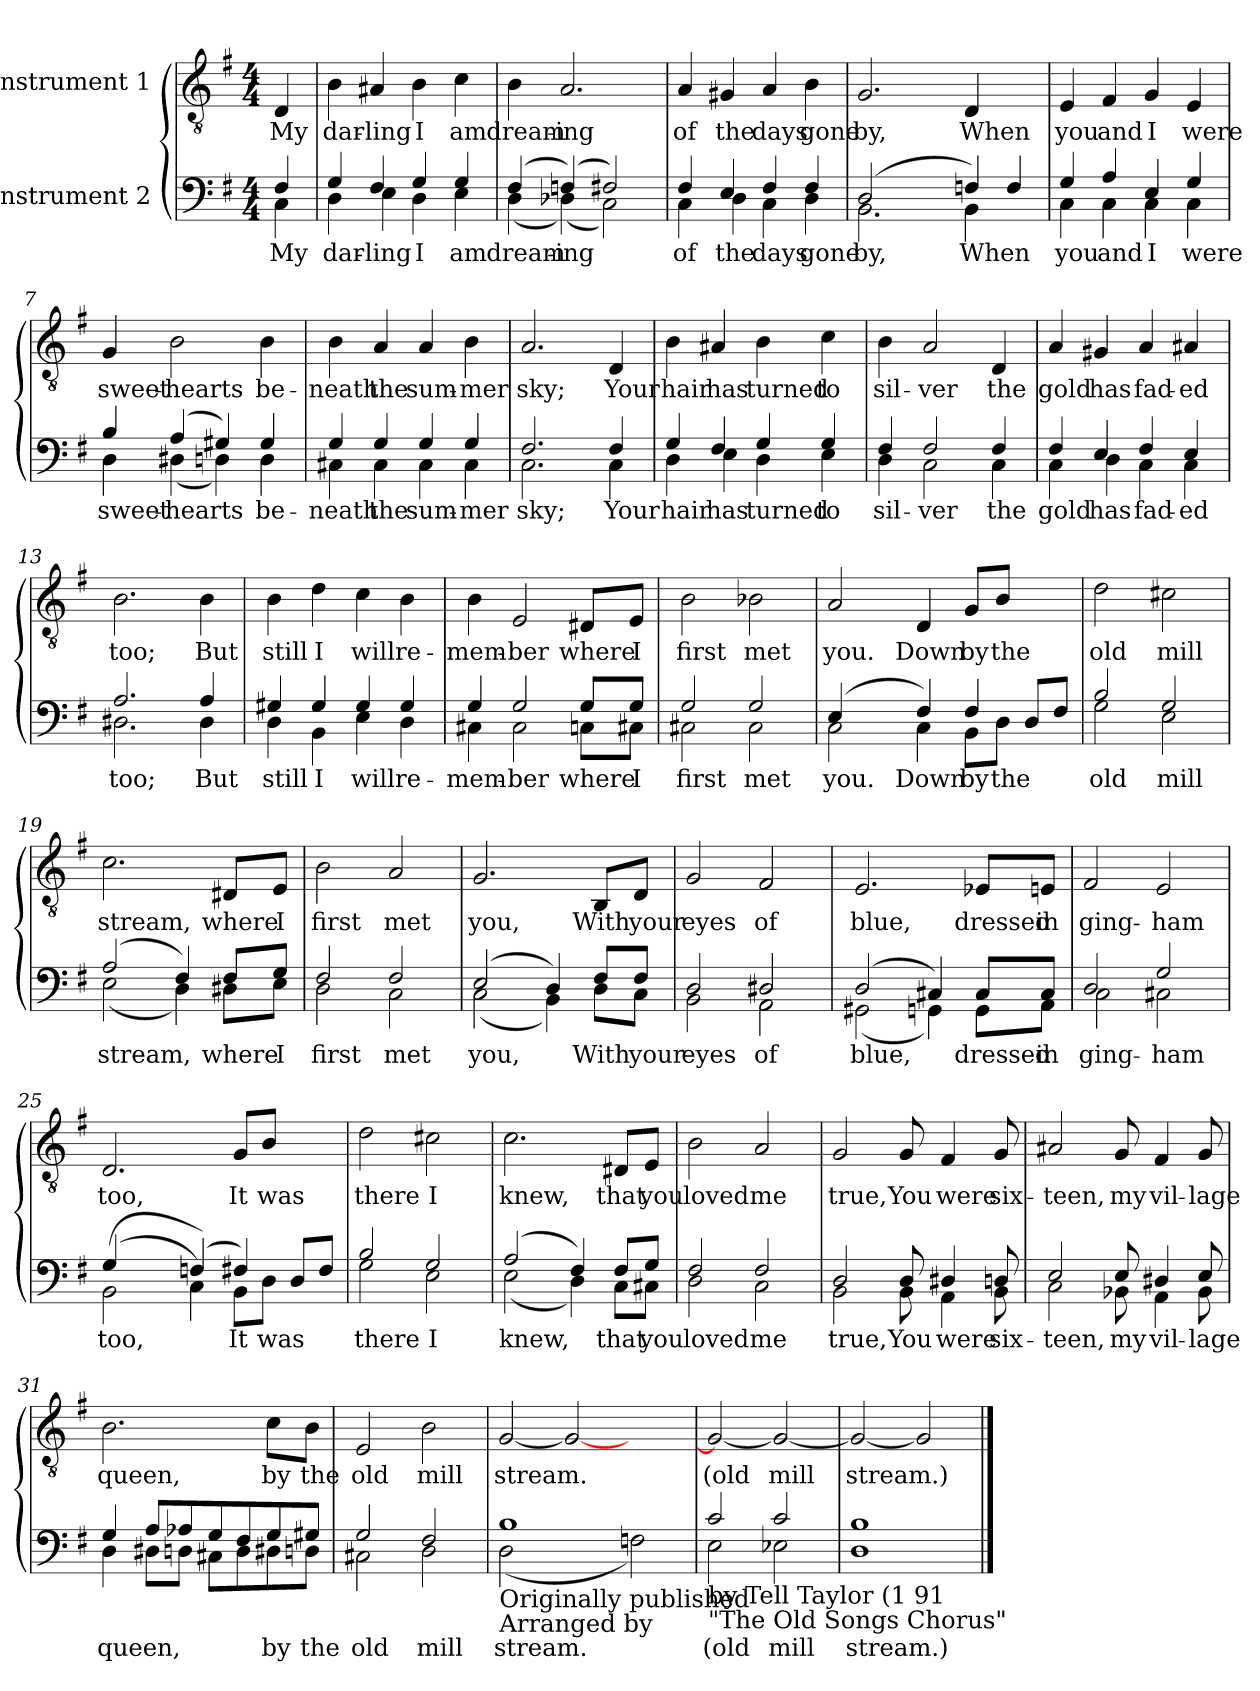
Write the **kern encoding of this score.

**kern	**text	**kern	**text
*part2	*part2	*part1	*part1
*staff2	*staff2	*staff1	*staff1
*I"Instrument 2	*	*I"Instrument 1	*
!!LO:PB:g=z
*stria5	*	*stria5	*
*clefF4	*	*clefGv2	*
*k[f#]	*	*k[f#]	*
*G:	*	*G:	*
*M4/4	*	*M4/4	*
=1	=1	=1	=1
*^	*	*	*
!	!	!LO:LY:a:cj	!	!LO:LY:b:cj
4F#/	4C\	My	4D/	My
=2	=2	=2	=2	=2
!	!	!LO:LY:a:cj	!	!LO:LY:b:cj
4G/	4D\	dar-	4B\	dar-
!	!	!LO:LY:a:cj	!	!LO:LY:b:cj
4F#/	4E\	-ling	4A#X/	-ling
!	!	!LO:LY:a:cj	!	!LO:LY:b:cj
4G/	4D\	I	4B\	I
!	!	!LO:LY:a:cj	!	!LO:LY:b:cj
4G/	4E\	am	4c\	am
=3	=3	=3	=3	=3
!	!	!LO:LY:a:cj	!	!LO:LY:b:cj
(>4F#/	(<4D\	dream-	4B\	dream-
!	!	!LO:LY:a:cj	!	!LO:LY:b:cj
(>4Fn/)	(<4D-X\)	-ing	2.A/	-ing
!	!	!LO:LY:a:cj	!	!
2F#X/)	2C\)	.	.	.
=4	=4	=4	=4	=4
!	!	!LO:LY:a:cj	!	!LO:LY:b:cj
4F#/	4C\	of	4A/	of
!	!	!LO:LY:a:cj	!	!LO:LY:b:cj
4E/	4D\	the	4G#X/	the
!	!	!LO:LY:a:cj	!	!LO:LY:b:cj
4F#/	4C\	days	4A/	days
!	!	!LO:LY:a:cj	!	!LO:LY:b:cj
4F#/	4D\	gone	4B\	gone
=5	=5	=5	=5	=5
!	!	!LO:LY:a:cj	!	!LO:LY:b:cj
2.BB\	(>2D/	by,	2.G/	by,
.	4ryy	.	.	.
!	!	!LO:LY:a:cj	!	!
!	!	!LO:LY:a:cj	!	!LO:LY:b:cj
4Fn/)	4BB\	When	4D/	When
4F/	4ryy	.	4ryy	.
=6	=6	=6	=6	=6
!	!	!LO:LY:a:cj	!	!LO:LY:b:cj
4G/	4C\	you	4E/	you
!	!	!LO:LY:a:cj	!	!LO:LY:b:cj
4A/	4C\	and	4F#/	and
!	!	!LO:LY:a:cj	!	!LO:LY:b:cj
4E/	4C\	I	4G/	I
!	!	!LO:LY:a:cj	!	!LO:LY:b:cj
4G/	4C\	were	4E/	were
!!LO:LB:g=z
=7	=7	=7	=7	=7
!	!	!LO:LY:a:cj	!	!LO:LY:b:cj
4B/	4D\	sweet-	4G/	sweet-
!	!	!LO:LY:a:cj	!	!LO:LY:b:cj
(>4A/	(<4D#X\	-hearts	2B\	-hearts
!	!	!LO:LY:a:cj	!	!
4G#X/)	4Dn\)	.	.	.
!	!	!LO:LY:a:cj	!	!LO:LY:b:cj
4G#/	4D\	be-	4B\	be-
=8	=8	=8	=8	=8
!	!	!LO:LY:a:cj	!	!LO:LY:b:cj
4G/	4C#X\	-neath	4B\	-neath
!	!	!LO:LY:a:cj	!	!LO:LY:b:cj
4G/	4C#\	the	4A/	the
!	!	!LO:LY:a:cj	!	!LO:LY:b:cj
4G/	4C#\	sum-	4A/	sum-
!	!	!LO:LY:a:cj	!	!LO:LY:b:cj
4G/	4C#\	-mer	4B\	-mer
=9	=9	=9	=9	=9
!	!	!LO:LY:a:cj	!	!LO:LY:b:cj
2.F#/	2.C\	sky;	2.A/	sky;
!	!	!LO:LY:a:cj	!	!LO:LY:b:cj
4F#/	4C\	Your	4D/	Your
=10	=10	=10	=10	=10
!	!	!LO:LY:a:cj	!	!LO:LY:b:cj
4G/	4D\	hair	4B\	hair
!	!	!LO:LY:a:cj	!	!LO:LY:b:cj
4F#/	4E\	has	4A#X/	has
!	!	!LO:LY:a:cj	!	!LO:LY:b:cj
4G/	4D\	turned	4B\	turned
!	!	!LO:LY:a:cj	!	!LO:LY:b:cj
4G/	4E<\	to	4c\	to
=11	=11	=11	=11	=11
!	!	!LO:LY:a:cj	!	!LO:LY:b:cj
4F#/	4D\	sil-	4B\	sil-
!	!	!LO:LY:a:cj	!	!LO:LY:b:cj
2F#/	2C\	-ver	2A/	-ver
!	!	!LO:LY:a:cj	!	!LO:LY:b:cj
4F#/	4C\	the	4D/	the
=12	=12	=12	=12	=12
!	!	!LO:LY:a:cj	!	!LO:LY:b:cj
4F#/	4C\	gold	4A/	gold
!	!	!LO:LY:a:cj	!	!LO:LY:b:cj
4E/	4D\	has	4G#X/	has
!	!	!LO:LY:a:cj	!	!LO:LY:b:cj
4F#/	4C\	fad-	4A/	fad-
!	!	!LO:LY:a:cj	!	!LO:LY:b:cj
4E/	4C\	-ed	4A#X/	-ed
!!LO:LB:g=z
=13	=13	=13	=13	=13
!	!	!LO:LY:a:cj	!	!LO:LY:b:cj
2.A/	2.D#X\	too;	2.B\	too;
!	!	!LO:LY:a:cj	!	!LO:LY:b:cj
4A/	4D#\	But	4B\	But
=14	=14	=14	=14	=14
!	!	!LO:LY:a:cj	!	!LO:LY:b:cj
4G#X/	4D\	still	4B\	still
!	!	!LO:LY:a:cj	!	!LO:LY:b:cj
4G#/	4BB\	I	4d\	I
!	!	!LO:LY:a:cj	!	!LO:LY:b:cj
4G#/	4E\	will	4c\	will
!	!	!LO:LY:a:cj	!	!LO:LY:b:cj
4G#/	4D\	re-	4B\	re-
=15	=15	=15	=15	=15
!	!	!LO:LY:a:cj	!	!LO:LY:b:cj
4G/	4C#X\	-mem-	4B\	-mem-
!	!	!LO:LY:a:cj	!	!LO:LY:b:cj
2G/	2C#\	-ber	2E/	-ber
!	!	!LO:LY:a:cj	!	!LO:LY:b:cj
8G/L	8Cn\L	where	8D#X/L	where
!	!	!LO:LY:a:cj	!	!LO:LY:b:cj
8G/J	8C#X\J	I	8E/J	I
=16	=16	=16	=16	=16
!	!	!LO:LY:a:cj	!	!LO:LY:b:cj
2G/	2C#X\	first	2B\	first
!	!	!LO:LY:a:cj	!	!LO:LY:b:cj
2G/	2C#\	met	2B-X\	met
=17	=17	=17	=17	=17
!	!	!LO:LY:a:cj	!	!LO:LY:b:cj
2C\	(>4E/	you.	2A/	you.
.	4ryy	.	.	.
!	!	!LO:LY:a:cj	!	!
!	!	!LO:LY:a:cj	!	!LO:LY:b:cj
4F#/)	4C\	Down	4D/	Down
!	!	!LO:LY:a:cj	!	!LO:LY:b:cj
4F#/	8BB\L	by	8G/L	by
!	!	!LO:LY:a:cj	!	!LO:LY:b:cj
.	8D\J	the	8B/J	the
8D/L	4ryy	.	4ryy	.
8F#/J	.	.	.	.
=18	=18	=18	=18	=18
!	!	!LO:LY:a:cj	!	!LO:LY:b:cj
2B/	2G\	old	2d\	old
!	!	!LO:LY:a:cj	!	!LO:LY:b:cj
2G/	2E\	mill	2c#X\	mill
!!LO:LB:g=z
=19	=19	=19	=19	=19
!	!	!LO:LY:a:cj	!	!LO:LY:b:cj
(>2A/	(<2E\	stream,	2.c\	stream,
!	!	!LO:LY:a:cj	!	!
4F#/)	4D\)	.	.	.
!	!	!LO:LY:a:cj	!	!LO:LY:b:cj
8F#/L	8D#X\L	where	8D#X/L	where
!	!	!LO:LY:a:cj	!	!LO:LY:b:cj
8G/J	8E\J	I	8E/J	I
=20	=20	=20	=20	=20
!	!	!LO:LY:a:cj	!	!LO:LY:b:cj
2F#/	2D\	first	2B\	first
!	!	!LO:LY:a:cj	!	!LO:LY:b:cj
2F#/	2C\	met	2A/	met
=21	=21	=21	=21	=21
!	!	!LO:LY:a:cj	!	!LO:LY:b:cj
(>2E/	(<2C\	you,	2.G/	you,
!	!	!LO:LY:a:cj	!	!
4D/)	4BB\)	.	.	.
!	!	!LO:LY:a:cj	!	!LO:LY:b:cj
8F#/L	8D\L	With	8BB/L	With
!	!	!LO:LY:a:cj	!	!LO:LY:b:cj
8F#/J	8C\J	your	8D/J	your
=22	=22	=22	=22	=22
!	!	!LO:LY:a:cj	!	!LO:LY:b:cj
2D/	2BB\	eyes	2G/	eyes
!	!	!LO:LY:a:cj	!	!LO:LY:b:cj
2D#X/	2AA\	of	2F#/	of
=23	=23	=23	=23	=23
!	!	!LO:LY:a:cj	!	!LO:LY:b:cj
(>2D/	(<2GG#X\	blue,	2.E/	blue,
!	!	!LO:LY:a:cj	!	!
4C#X/)	4GGn\)	.	.	.
!	!	!LO:LY:a:cj	!	!LO:LY:b:cj
8C#/L	8GG\L	dressed	8E-X/L	dressed
!	!	!LO:LY:a:cj	!	!LO:LY:b:cj
8C#/J	8AA\J	in	8En/J	in
=24	=24	=24	=24	=24
!	!	!LO:LY:a:cj	!	!LO:LY:b:cj
2D/	2C\	ging-	2F#/	ging-
!	!	!LO:LY:a:cj	!	!LO:LY:b:cj
2G/	2C#X\	-ham	2E/	-ham
!!LO:LB:g=z
=25	=25	=25	=25	=25
!	!	!LO:LY:a:cj	!	!LO:LY:b:cj
(<2BB\	(>4G/	too,	2.D/	too,
.	4ryy	.	.	.
!	!	!LO:LY:a:cj	!	!
!	!	!LO:LY:a:cj	!	!
(>4Fn/)	4C\)	.	.	.
!	!	!LO:LY:a:cj	!	!LO:LY:b:cj
4F#X/)	8BB\L	It	8G/L	It
!	!	!LO:LY:a:cj	!	!LO:LY:b:cj
.	8D\J	was	8B/J	was
8D/L	4ryy	.	4ryy	.
8F#/J	.	.	.	.
=26	=26	=26	=26	=26
!	!	!LO:LY:a:cj	!	!LO:LY:b:cj
2B/	2G\	there	2d\	there
!	!	!LO:LY:a:cj	!	!LO:LY:b:cj
2G/	2E\	I	2c#X\	I
=27	=27	=27	=27	=27
!	!	!LO:LY:a:cj	!	!LO:LY:b:cj
(>2A/	(<2E\	knew,	2.c\	knew,
!	!	!LO:LY:a:cj	!	!
4F#/)	4D\)	.	.	.
!	!	!LO:LY:a:cj	!	!LO:LY:b:cj
8F#/L	8C\L	that	8D#X/L	that
!	!	!LO:LY:a:cj	!	!LO:LY:b:cj
8G/J	8C#X\J	you	8E/J	you
=28	=28	=28	=28	=28
!	!	!LO:LY:a:cj	!	!LO:LY:b:cj
2F#/	2D\	loved	2B\	loved
!	!	!LO:LY:a:cj	!	!LO:LY:b:cj
2F#/	2C\	me	2A/	me
=29	=29	=29	=29	=29
!	!	!LO:LY:a:cj	!	!LO:LY:b:cj
2D/	2BB\	true,	2G/	true,
!	!	!LO:LY:a:cj	!	!LO:LY:b:cj
8D/	8BB\	You	8G/	You
!	!	!LO:LY:a:cj	!	!LO:LY:b:cj
4D#X/	4AA\	were	4F#/	were
!	!	!LO:LY:a:cj	!	!LO:LY:b:cj
8Dn/	8BB\	six-	8G/	six-
=30	=30	=30	=30	=30
!	!	!LO:LY:a:cj	!	!LO:LY:b:cj
2E/	2C\	-teen,	2A#X/	-teen,
!	!	!LO:LY:a:cj	!	!LO:LY:b:cj
8E/	8BB-X\	my	8G/	my
!	!	!LO:LY:a:cj	!	!LO:LY:b:cj
4D#X/	4AA\	vil-	4F#/	vil-
!	!	!LO:LY:a:cj	!	!LO:LY:b:cj
8E/	8BB-\	-lage	8G/	-lage
!!LO:PB:g=z
=31	=31	=31	=31	=31
!	!	!LO:LY:a:cj	!	!LO:LY:b:cj
4G/	4D\	queen,	2.B\	queen,
!	!	!LO:LY:a:cj	!	!
8A/L	8D#X\L	.	.	.
!	!	!LO:LY:a:cj	!	!
8A-X/	8Dn\J	.	.	.
!	!	!LO:LY:a:cj	!	!
8G/	8C#X\L	.	.	.
!	!	!LO:LY:a:cj	!	!
8F#/	8D\	.	.	.
!	!	!LO:LY:a:cj	!	!LO:LY:b:cj
8G/	8D#X\	by	8c\L	by
!	!	!LO:LY:a:cj	!	!LO:LY:b:cj
8G#X/J	8Dn\J	the	8B\J	the
=32	=32	=32	=32	=32
!	!	!LO:LY:a:cj	!	!LO:LY:b:cj
2G/	2C#X\	old	2E/	old
!	!	!LO:LY:a:cj	!	!LO:LY:b:cj
2F#/	2D\	mill	2B\	mill
=33	=33	=33	=33	=33
!LO:TX:b:t=Originally published	!	!	!	!
!LO:TX:b:t=Arranged by	!	!	!	!
!	!	!LO:LY:a:cj	!	!LO:LY:b:cj
1B	(<2D\	stream.-	[<2G/	stream.-
!	!	!	!	!LO:LY:b:cj
.	1ryy	.	2G/_<	--
!	!	!LO:LY:a:cj	!	!
2Fn\)	.	--	2ryy	.
=34	=34	=34	=34	=34
!LO:TX:b:t=by Tell Taylor (1 91	!	!	!	!
!LO:TX:b:t="The Old Songs Chorus"	!	!	!	!
!	!	!LO:LY:a:cj	!	!LO:LY:b:cj
2c/	2E\	-(old	2G/_<	-(old
!	!	!LO:LY:a:cj	!	!LO:LY:b:cj
2c/	2E-X\	mill	2G/_<	mill
=35	=35	=35	=35	=35
!LO:TX:b:t=0)	!	!	!	!
!	!	!LO:LY:a:cj	!	!LO:LY:b:cj
*v	*v	*	*	*
1B 1D	stream.)	2G/_<	stream.)
!	!	!	!LO:LY:b:cj
.	.	2G/]	.
==	==	==	==
*-	*-	*-	*-
